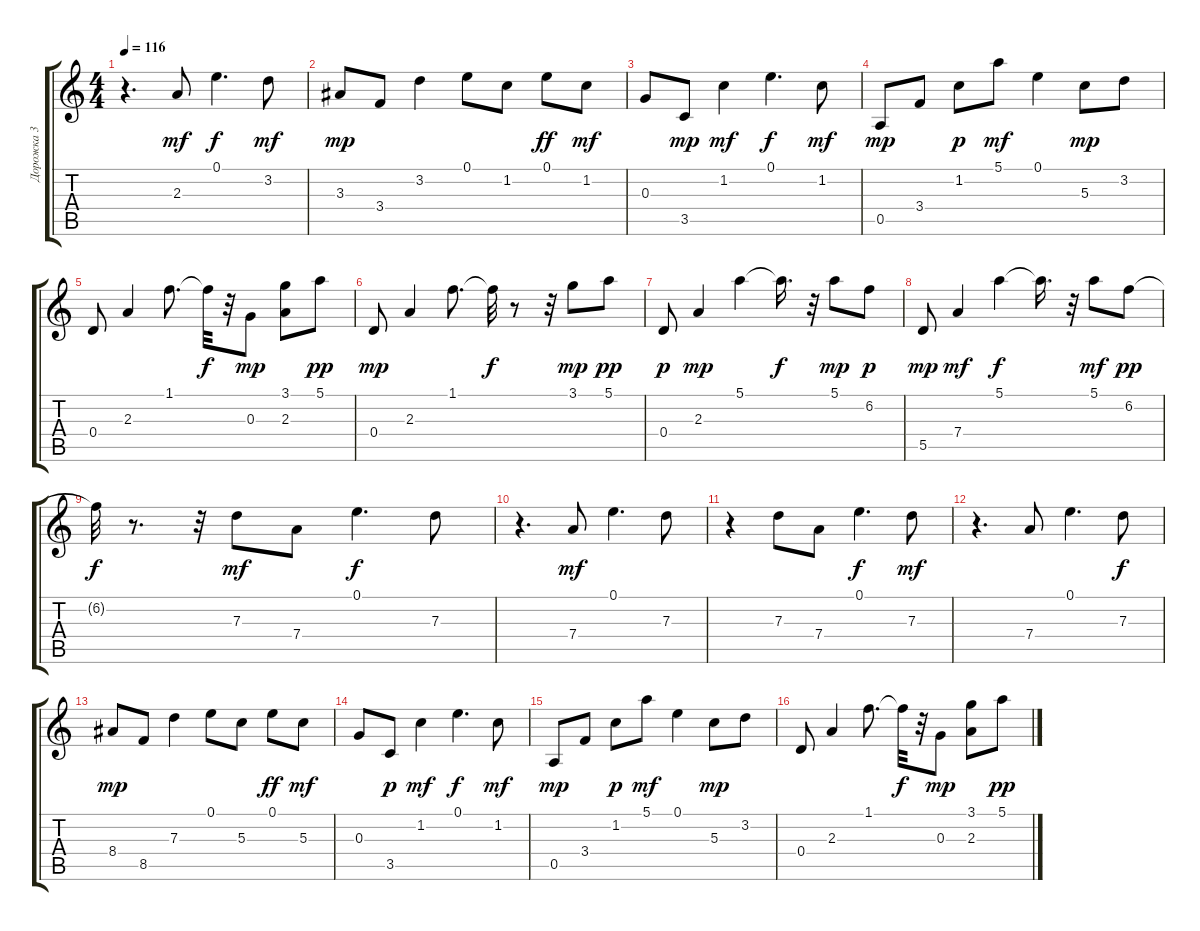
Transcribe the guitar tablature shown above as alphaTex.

\track ("Дорожка 3" "Дорожка 3") {instrument acousticguitarsteel}
\staff {score tabs}
\tuning (E4 B3 G3 D3 A2 E2) {hide}
\ts (4 4)
\tempo 116
\clef g2
\ks c
r.4{d dy f} 2.3.8{dy mf} 0.1.4{d dy f} 3.2.8{dy mf} |
3.3.8{dy mp} 3.4.8 3.2.4 0.1.8 1.2.8 0.1.8{dy ff} 1.2.8{dy mf} |
0.3.8 3.5.8{dy mp} 1.2.4{dy mf} 0.1.4{d dy f} 1.2.8{dy mf} |
0.5.8{dy mp} 3.4.8 1.2.8{dy p} 5.1.8{dy mf} 0.1.4 5.3.8{dy mp} 3.2.8 |
0.4.8 2.3.4 1.1.8{d} 1.1{t}.32{dy f} r.32 0.3.8{dy mp} (3.1 2.3).8 5.1.8{dy pp} |
0.4.8{dy mp} 2.3.4 1.1.8{d} 1.1{t}.32{dy f} r.8 r.32 3.1.8{dy mp} 5.1.8{dy pp} |
0.4.8{dy p} 2.3.4{dy mp} 5.1.4 5.1{t}.16{d dy f} r.32 5.1.8{dy mp} 6.2.8{dy p} |
5.5.8{dy mp} 7.4.4{dy mf} 5.1.4{dy f} 5.1{t}.16{d} r.32 5.1.8{dy mf} 6.2.8{dy pp} |
6.2{t}.32{dy f} r.8{d} r.32 7.3.8{dy mf} 7.4.8 0.1.4{d dy f} 7.3.8 |
r.4{d} 7.4.8{dy mf} 0.1.4{d} 7.3.8 |
r.4 7.3.8 7.4.8 0.1.4{d dy f} 7.3.8{dy mf} |
r.4{d} 7.4.8 0.1.4{d} 7.3.8{dy f} |
8.4.8{dy mp} 8.5.8 7.3.4 0.1.8 5.3.8 0.1.8{dy ff} 5.3.8{dy mf} |
0.3.8 3.5.8{dy p} 1.2.4{dy mf} 0.1.4{d dy f} 1.2.8{dy mf} |
0.5.8{dy mp} 3.4.8 1.2.8{dy p} 5.1.8{dy mf} 0.1.4 5.3.8{dy mp} 3.2.8 |
0.4.8 2.3.4 1.1.8{d} 1.1{t}.32{dy f} r.32 0.3.8{dy mp} (3.1 2.3).8 5.1.8{dy pp}
